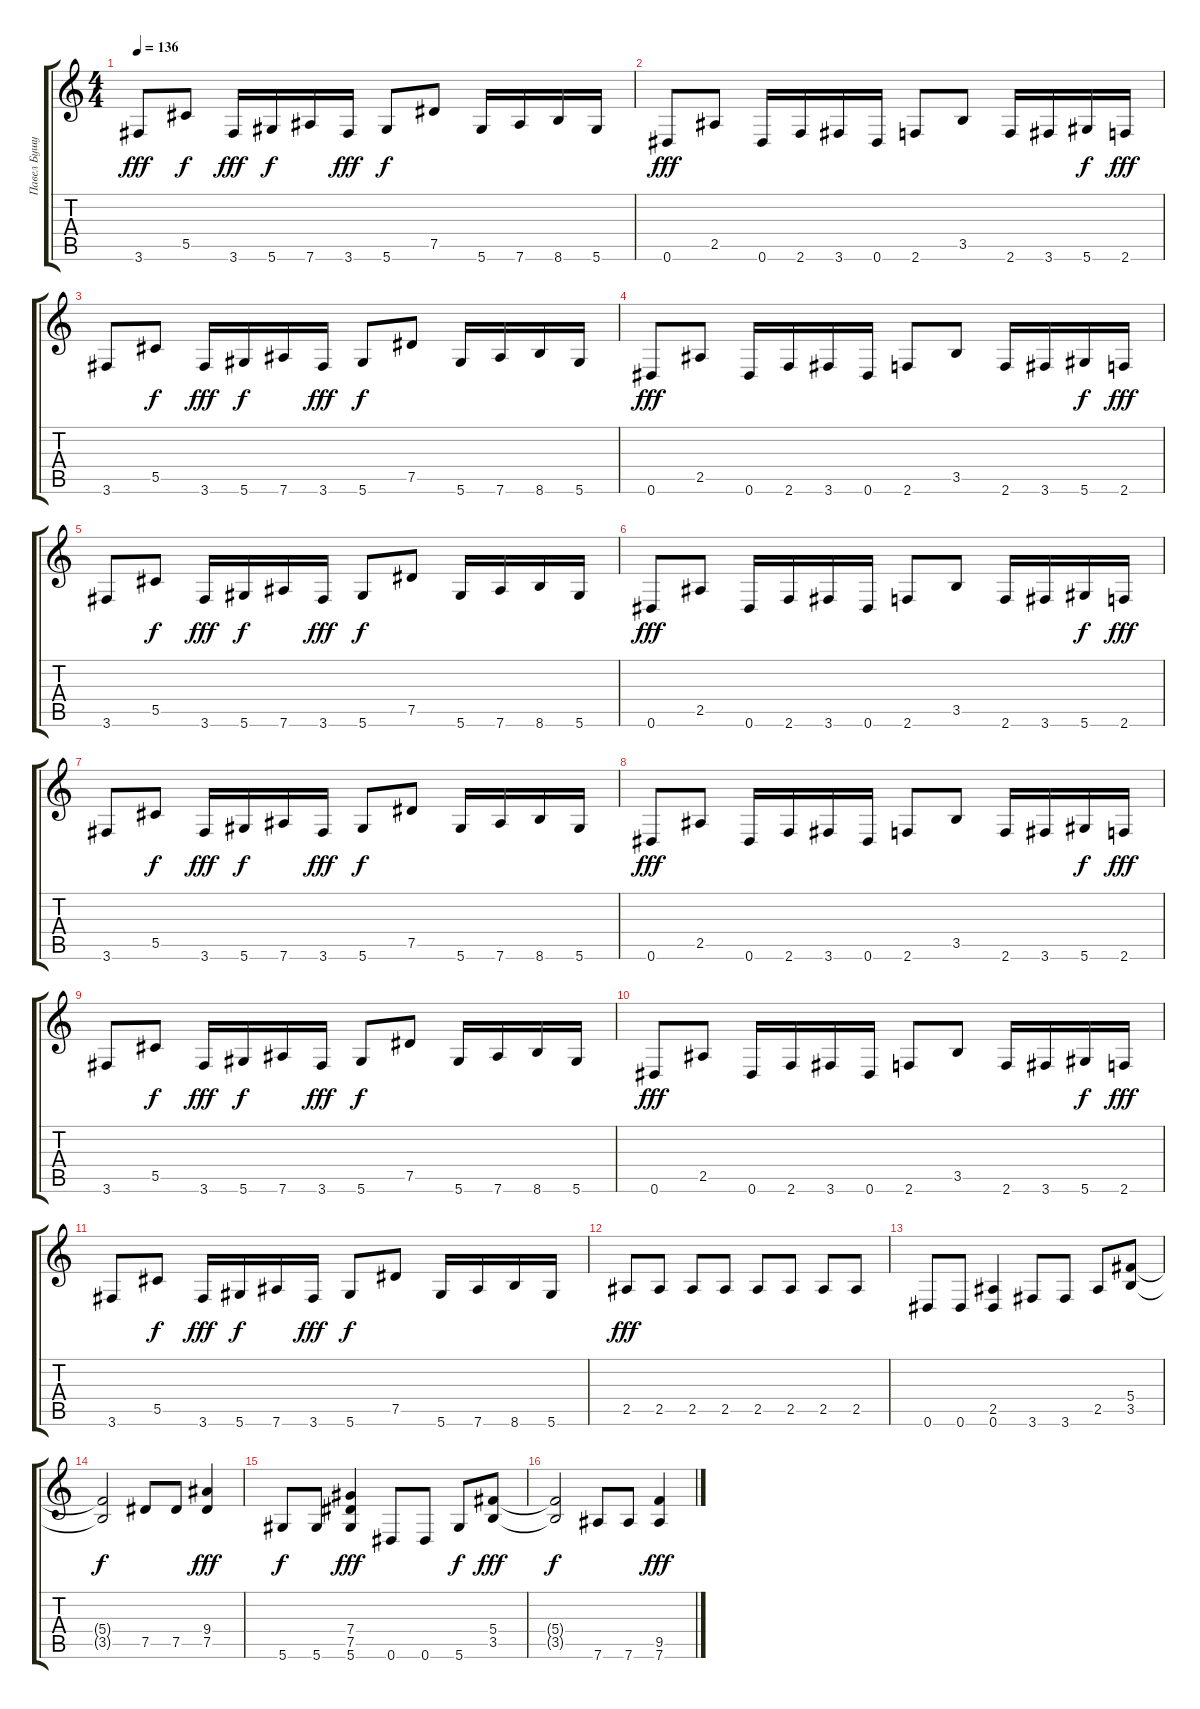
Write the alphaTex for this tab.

\track ("Павел Бушуев" "Павел Бушу") {instrument distortionguitar}
\staff {score tabs}
\tuning (Eb4 Bb3 Gb3 Db3 Ab2 Eb2) {hide}
\ts (4 4)
\tempo 136
\clef g2
\ks c
3.6.8{dy fff} 5.5.8{dy f} 3.6.16{dy fff} 5.6.16{dy f} 7.6.16 3.6.16{dy fff} 5.6.8{dy f} 7.5.8 5.6.16 7.6.16 8.6.16 5.6.16 |
0.6.8{dy fff} 2.5.8 0.6.16 2.6.16 3.6.16 0.6.16 2.6.8 3.5.8 2.6.16 3.6.16 5.6.16{dy f} 2.6.16{dy fff} |
3.6.8 5.5.8{dy f} 3.6.16{dy fff} 5.6.16{dy f} 7.6.16 3.6.16{dy fff} 5.6.8{dy f} 7.5.8 5.6.16 7.6.16 8.6.16 5.6.16 |
0.6.8{dy fff} 2.5.8 0.6.16 2.6.16 3.6.16 0.6.16 2.6.8 3.5.8 2.6.16 3.6.16 5.6.16{dy f} 2.6.16{dy fff} |
3.6.8 5.5.8{dy f} 3.6.16{dy fff} 5.6.16{dy f} 7.6.16 3.6.16{dy fff} 5.6.8{dy f} 7.5.8 5.6.16 7.6.16 8.6.16 5.6.16 |
0.6.8{dy fff} 2.5.8 0.6.16 2.6.16 3.6.16 0.6.16 2.6.8 3.5.8 2.6.16 3.6.16 5.6.16{dy f} 2.6.16{dy fff} |
3.6.8 5.5.8{dy f} 3.6.16{dy fff} 5.6.16{dy f} 7.6.16 3.6.16{dy fff} 5.6.8{dy f} 7.5.8 5.6.16 7.6.16 8.6.16 5.6.16 |
0.6.8{dy fff} 2.5.8 0.6.16 2.6.16 3.6.16 0.6.16 2.6.8 3.5.8 2.6.16 3.6.16 5.6.16{dy f} 2.6.16{dy fff} |
3.6.8 5.5.8{dy f} 3.6.16{dy fff} 5.6.16{dy f} 7.6.16 3.6.16{dy fff} 5.6.8{dy f} 7.5.8 5.6.16 7.6.16 8.6.16 5.6.16 |
0.6.8{dy fff} 2.5.8 0.6.16 2.6.16 3.6.16 0.6.16 2.6.8 3.5.8 2.6.16 3.6.16 5.6.16{dy f} 2.6.16{dy fff} |
3.6.8 5.5.8{dy f} 3.6.16{dy fff} 5.6.16{dy f} 7.6.16 3.6.16{dy fff} 5.6.8{dy f} 7.5.8 5.6.16 7.6.16 8.6.16 5.6.16 |
2.5.8{dy fff} 2.5.8 2.5.8 2.5.8 2.5.8 2.5.8 2.5.8 2.5.8 |
0.6.8 0.6.8 (2.5 0.6).4 3.6.8 3.6.8 2.5.8 (5.4 3.5).8 |
(5.4{t} 3.5{t}).2{dy f} 7.5.8 7.5.8 (9.4 7.5).4{dy fff} |
5.6.8{dy f} 5.6.8 (7.4 7.5 5.6).4{dy fff} 0.6.8 0.6.8 5.6.8{dy f} (5.4 3.5).8{dy fff} |
(5.4{t} 3.5{t}).2{dy f} 7.6.8 7.6.8 (9.5 7.6).4{dy fff}
